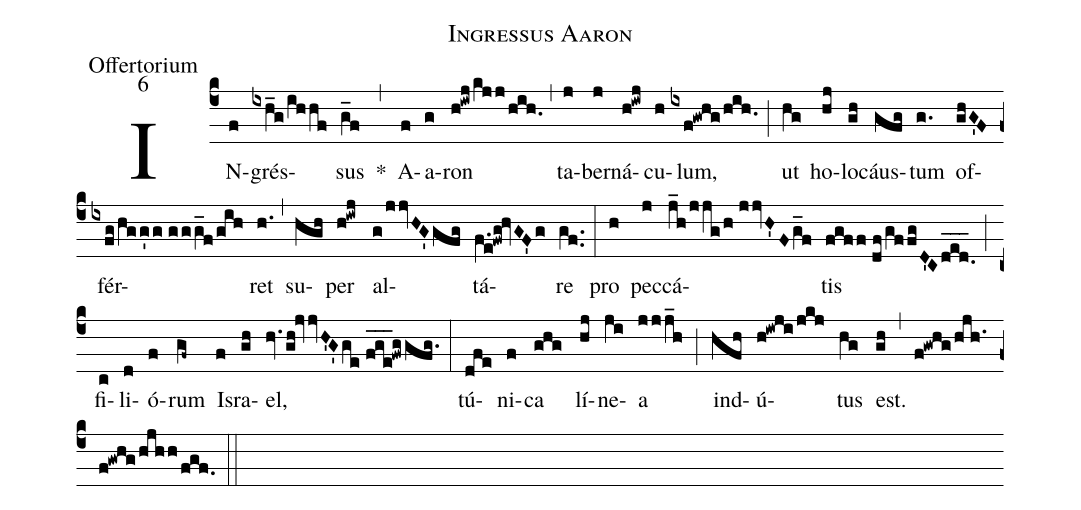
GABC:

name: Ingressus Aaron;
office-part: Offertorium;
mode: 6;
%%
(c4) IN(f)grés(ixh_g/ihhf)sus(g_f) *(,) A(f)a(g)ron(h!iwj/kjj/hih.) (,) ta(j)ber(j)ná(h!iwj)cu(h)lum,(ixf!gwhg/hih.) (;) ut(hg) ho(hj)lo(gh)cáus(gfg)tum(g.) of(ghG'F)fér(ixfg/hgg'g//ggg_f/gih)ret(h.) (,) su(hgh)per(h!iwj) al(g/jjvHG'gfg)tá(f.e!fwg!hvGF'g)re(gf..) (:)
pro(h) pec(j)cá(j_h/jjg/h//jjvH'Fg_f)tis(fgff//df/gffgD'Cd_e_d_.) (;) fi(c)li(d)ó(f)rum(gf~) Is(f)ra(gh)el,(hv.gh!jvvH'G'ge//f_g_e_!fwggfg.) (:)
tú(dfe)ni(f)ca(ghg) lí(hj)ne(ji)a(jjj_h) (;) ind(hfh)ú(h!iwji/jkj)tus(hg) est.(gh) (,) (f!gwhg/hjh.1/f!gwhg/hjhh/fgf.) (::)
